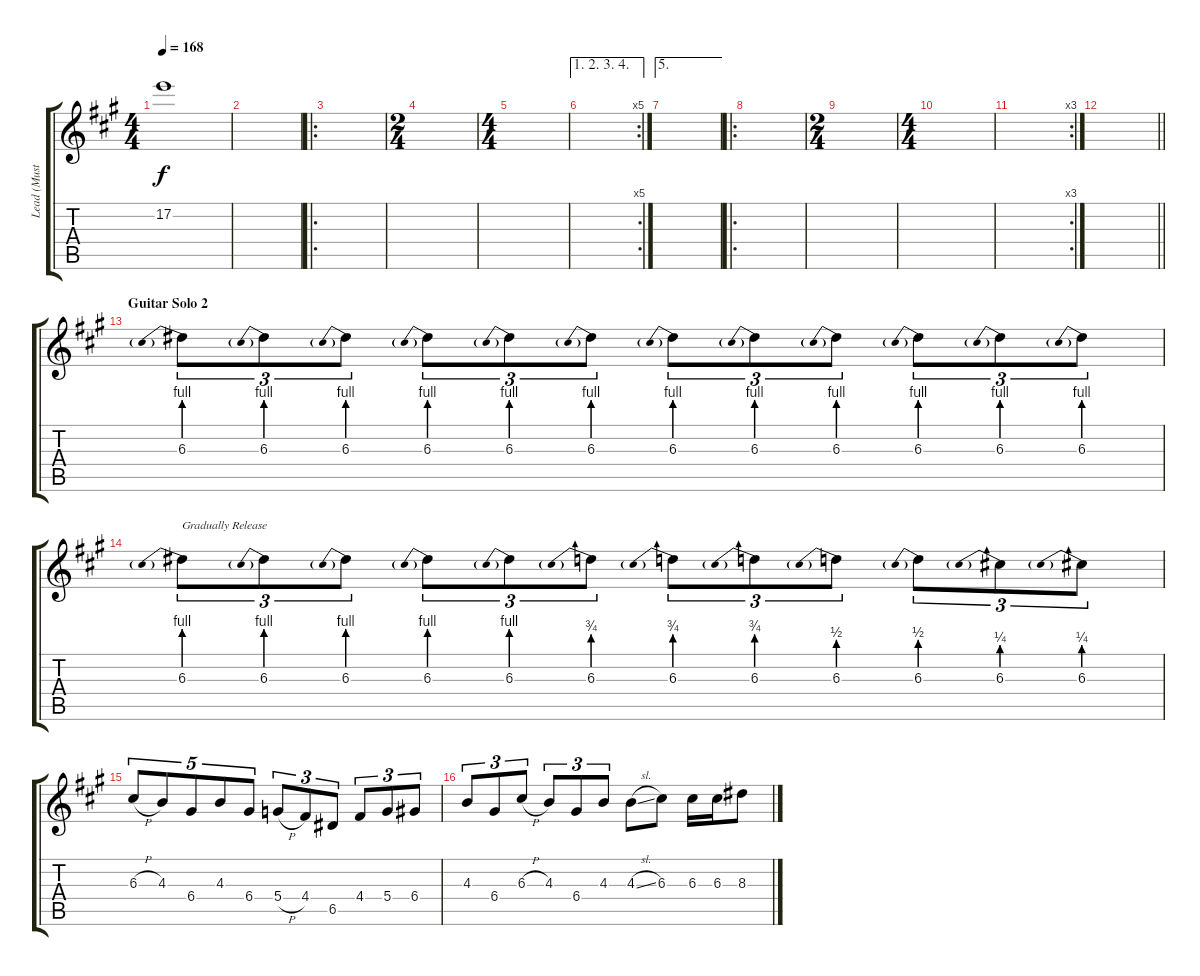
\track ("Lead (Mustaine)" "Lead (Must") {instrument distortionguitar}
\staff {score tabs}
\tuning (E4 B3 G3 D3 A2 E2) {hide}
\ts (4 4)
\tempo 168
\clef g2
\ks a
17.2{t}.1{dy f} |
|
\ro
|
\ts (2 4)
|
\ts (4 4)
|
\ae (1 2 3 4)
\rc 5
|
\ae 5
|
\ro
|
\ts (2 4)
|
\ts (4 4)
|
\rc 3
|
\barLineRight lightlight
|
\section ("" "Guitar Solo 2")
6.3{be (prebend 0 4 60 4)}.8{tu (3 2)} 6.3{be (prebend 0 4 60 4)}.8{tu (3 2)} 6.3{be (prebend 0 4 60 4)}.8{tu (3 2)} 6.3{be (prebend 0 4 60 4)}.8{tu (3 2)} 6.3{be (prebend 0 4 60 4)}.8{tu (3 2)} 6.3{be (prebend 0 4 60 4)}.8{tu (3 2)} 6.3{be (prebend 0 4 60 4)}.8{tu (3 2)} 6.3{be (prebend 0 4 60 4)}.8{tu (3 2)} 6.3{be (prebend 0 4 60 4)}.8{tu (3 2)} 6.3{be (prebend 0 4 60 4)}.8{tu (3 2)} 6.3{be (prebend 0 4 60 4)}.8{tu (3 2)} 6.3{be (prebend 0 4 60 4)}.8{tu (3 2)} |
6.3{be (prebend 0 4 60 4)}.8{tu (3 2) txt "Gradually Release"} 6.3{be (prebend 0 4 60 4)}.8{tu (3 2)} 6.3{be (prebend 0 4 60 4)}.8{tu (3 2)} 6.3{be (prebend 0 4 60 4)}.8{tu (3 2)} 6.3{be (prebend 0 4 60 4)}.8{tu (3 2)} 6.3{be (prebend 0 3 60 3)}.8{tu (3 2)} 6.3{be (prebend 0 3 60 3)}.8{tu (3 2)} 6.3{be (prebend 0 3 60 3)}.8{tu (3 2)} 6.3{be (prebend 0 2 60 2)}.8{tu (3 2)} 6.3{be (prebend 0 2 60 2)}.8{tu (3 2)} 6.3{be (prebend 0 1 60 1)}.8{tu (3 2)} 6.3{be (prebend 0 1 60 1)}.8{tu (3 2)} |
6.3{h}.8{tu (5 4)} 4.3.8{tu (5 4)} 6.4.8{tu (5 4)} 4.3.8{tu (5 4)} 6.4.8{tu (5 4)} 5.4{h}.8{tu (3 2)} 4.4.8{tu (3 2)} 6.5.8{tu (3 2)} 4.4.8{tu (3 2)} 5.4.8{tu (3 2)} 6.4.8{tu (3 2)} |
4.3.8{tu (3 2)} 6.4.8{tu (3 2)} 6.3{h}.8{tu (3 2)} 4.3.8{tu (3 2)} 6.4.8{tu (3 2)} 4.3.8{tu (3 2)} 4.3{sl}.8 6.3.8 6.3.16 6.3.16 8.3.8
